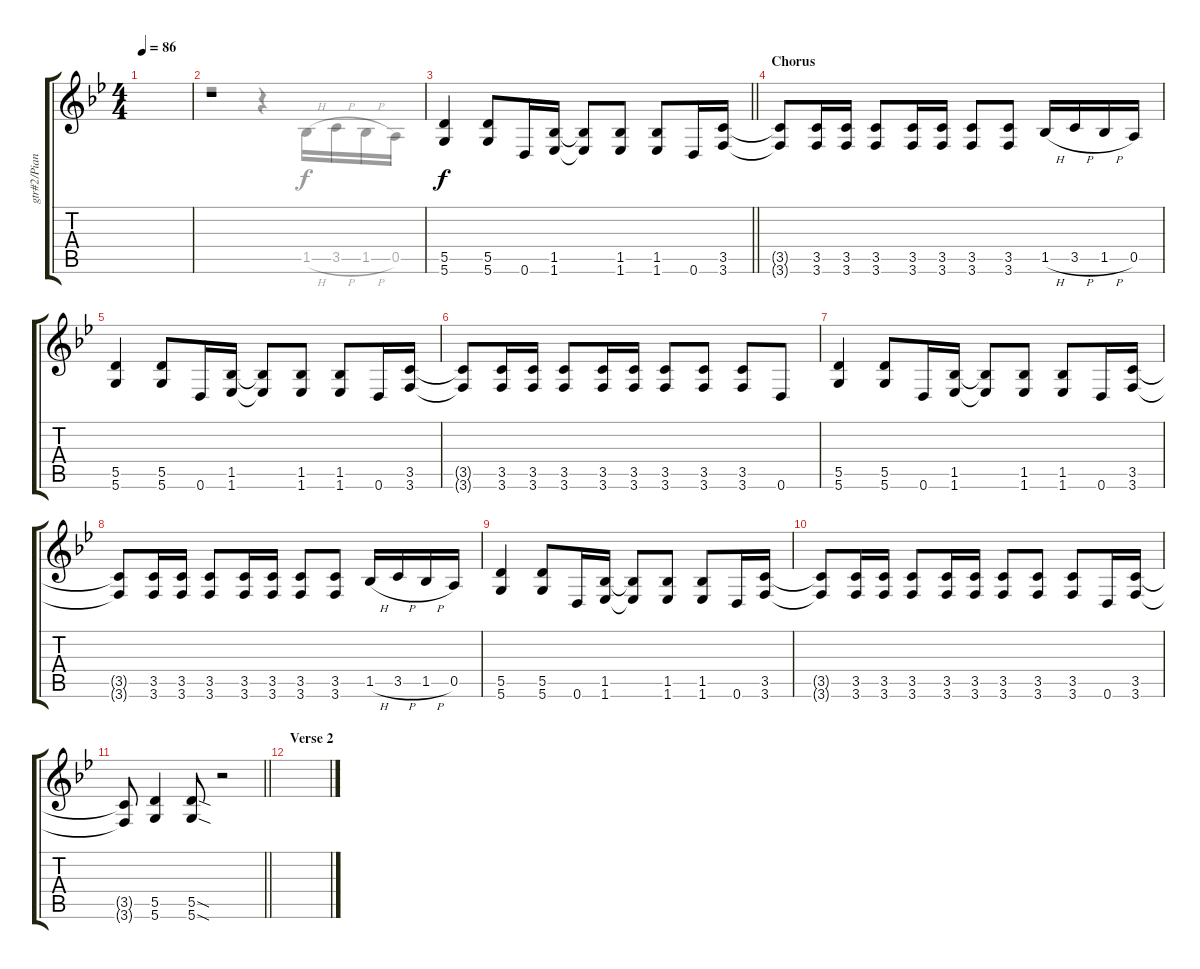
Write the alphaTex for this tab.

\track ("gtr#2/Piano#1" "gtr#2/Pian") {instrument overdrivenguitar}
\staff {score tabs}
\tuning (E4 B3 G3 D3 A2 D2) {hide}
\voice
\ts (4 4)
\tempo 86
\clef g2
\ks gminor
|
r.1 |
\barLineRight lightlight
(5.5 5.6).4 (5.5 5.6).8 0.6.16 (1.5 1.6).16 (1.5{t} 1.6{t}).8 (1.5 1.6).8 (1.5 1.6).8 0.6.16 (3.5 3.6).16 |
\section ("" "Chorus")
(3.5{t} 3.6{t}).8 (3.5 3.6).16 (3.5 3.6).16 (3.5 3.6).8 (3.5 3.6).16 (3.5 3.6).16 (3.5 3.6).8 (3.5 3.6).8 1.5{h}.16 3.5{h}.16 1.5{h}.16 0.5.16 |
(5.5 5.6).4 (5.5 5.6).8 0.6.16 (1.5 1.6).16 (1.5{t} 1.6{t}).8 (1.5 1.6).8 (1.5 1.6).8 0.6.16 (3.5 3.6).16 |
(3.5{t} 3.6{t}).8 (3.5 3.6).16 (3.5 3.6).16 (3.5 3.6).8 (3.5 3.6).16 (3.5 3.6).16 (3.5 3.6).8 (3.5 3.6).8 (3.5 3.6).8 0.6.8 |
(5.5 5.6).4 (5.5 5.6).8 0.6.16 (1.5 1.6).16 (1.5{t} 1.6{t}).8 (1.5 1.6).8 (1.5 1.6).8 0.6.16 (3.5 3.6).16 |
(3.5{t} 3.6{t}).8 (3.5 3.6).16 (3.5 3.6).16 (3.5 3.6).8 (3.5 3.6).16 (3.5 3.6).16 (3.5 3.6).8 (3.5 3.6).8 1.5{h}.16 3.5{h}.16 1.5{h}.16 0.5.16 |
(5.5 5.6).4 (5.5 5.6).8 0.6.16 (1.5 1.6).16 (1.5{t} 1.6{t}).8 (1.5 1.6).8 (1.5 1.6).8 0.6.16 (3.5 3.6).16 |
(3.5{t} 3.6{t}).8 (3.5 3.6).16 (3.5 3.6).16 (3.5 3.6).8 (3.5 3.6).16 (3.5 3.6).16 (3.5 3.6).8 (3.5 3.6).8 (3.5 3.6).8 0.6.16 (3.5 3.6).16 |
\barLineRight lightlight
(3.5{t} 3.6{t}).8 (5.5 5.6).4 (5.5{sod} 5.6{sod}).8 r.2 |
\section ("" "Verse 2 ")
|
|
|
|
\voice
\clef g2
\ottava regular
\simile none
\ks gminor
|
r.2 r.4 1.5{h}.16 3.5{h}.16 1.5{h}.16 0.5.16 |
\barLineRight lightlight
|
|
|
|
|
|
|
|
\barLineRight lightlight
|
|
|
|
|
